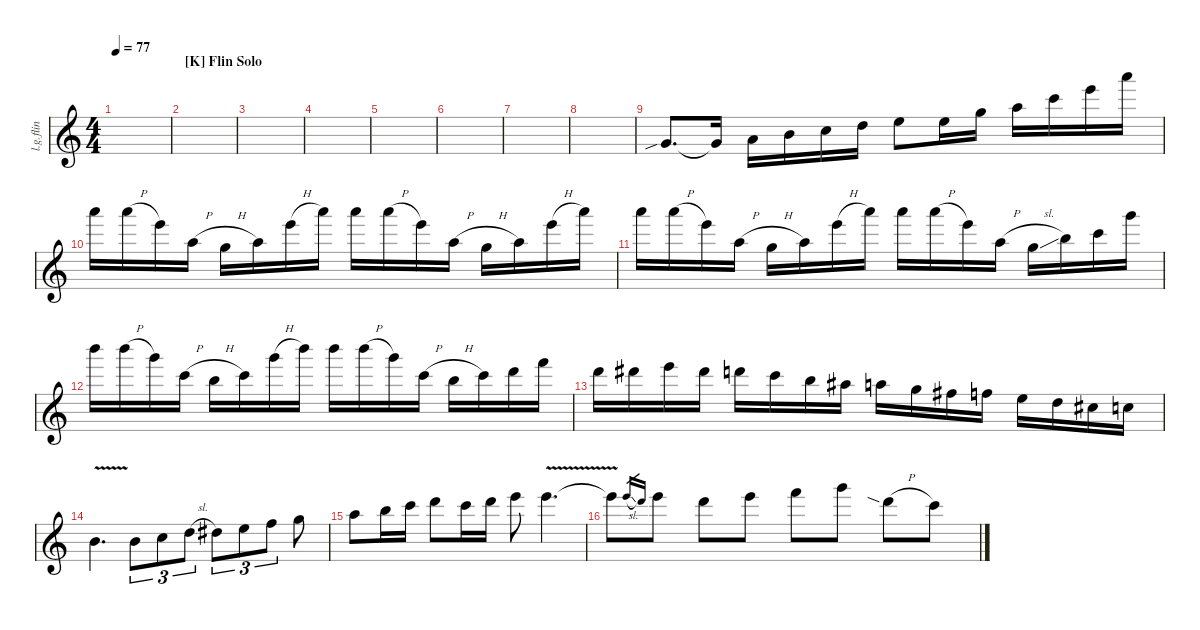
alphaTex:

\defaultSystemsLayout 4
\hideDynamics
\bracketExtendMode nobrackets
\otherSystemsTrackNameOrientation horizontal
\track ("Lead Guitar Flin" "l.g.flin") {instrument distortionguitar}
\staff {score}
\tuning (E4 B3 G3 D3 A2 E2 B1)
\ts (4 4)
\tempo 77
\clef g2
\ks c
|
\section ("K" "Flin Solo")
|
|
|
|
|
|
|
10.5{sib}.8{d dy mf} 10.5{t}.16 12.5.16 14.5.16 10.4.16 12.4.16 14.4.8 14.4.16 12.3.16 14.3.16 13.2.16 12.1.16 17.1.16 |
17.1.16 17.1{h}.16 12.1.16 14.3{h}.16 12.3{h}.16 14.3.16 12.1{h}.16 17.1.16 17.1.16 17.1{h}.16 12.1.16 14.3{h}.16 12.3{h}.16 14.3.16 12.1{h}.16 17.1.16 |
17.1.16 17.1{h}.16 12.1.16 14.3{h}.16 12.3{h}.16 14.3.16 12.1{h}.16 17.1.16 17.1.16 17.1{h}.16 12.1.16 14.3{h}.16 12.3{sl}.16 16.3.16 17.3.16 15.1.16 |
19.1.16 19.1{h}.16 15.1.16 17.3{h}.16 16.3{h}.16 17.3.16 15.1{h}.16 19.1.16 19.1.16 19.1{h}.16 15.1.16 17.3{h}.16 16.3{h}.16 17.3.16 19.3.16 18.2.16 |
15.2.16 16.2.16 17.2.16 16.2.16 15.2.16 17.3.16 16.3.16 15.3.16 14.3.16 17.4.16 16.4.16 15.4.16 14.4.16 12.4.16 11.4.16 10.4.16 |
14.5{v}.4{d} 14.5.8{tu (3 2)} 15.5.8{tu (3 2)} 17.5{sl}.8{tu (3 2)} 18.5.8{tu (3 2)} 14.4.8{tu (3 2)} 15.4.8{tu (3 2)} 17.4.8 |
14.3.8 16.3.16 17.3.16 19.3.8 17.3.16 19.3.16 17.2.8 17.2{v}.4{d} |
17.2{t}.8 17.2{sl}.16{gr} 15.2.16{gr} 17.2.8 15.2.8 17.2.8 18.2.8 15.1.8 15.2{sia h}.8 13.2.8
